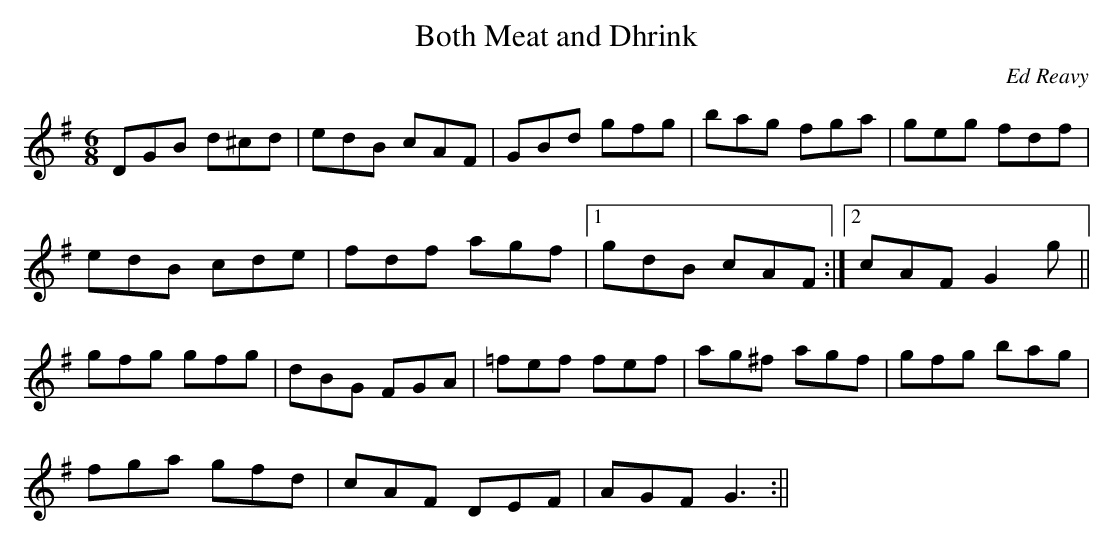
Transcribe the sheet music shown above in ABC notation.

X:1
T:Both Meat and Dhrink
C:Ed Reavy
M:6/8
L:1/8
K:G
DGB d^cd|edB cAF|GBd gfg|bag fga|geg fdf|
edB cde|fdf agf|1gdB cAF:|2cAF G2 g||
gfg gfg|dBG FGA|=fef fef|ag^f agf|gfg bag|
fga gfd|cAF DEF|AGF G3:||
